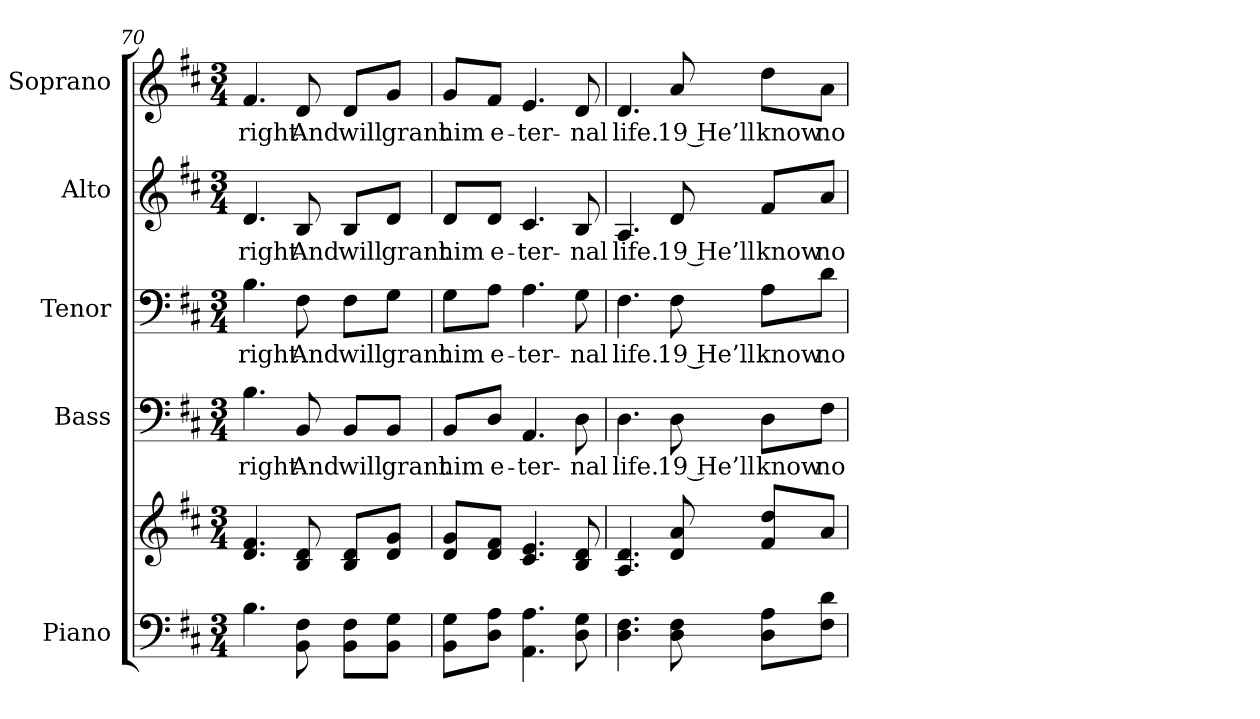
**kern	**kern	**kern	**text	**kern	**text	**kern	**text	**kern	**text
*part5	*part5	*part4	*part4	*part3	*part3	*part2	*part2	*part1	*part1
*staff6	*staff5	*staff4	*staff4	*staff3	*staff3	*staff2	*staff2	*staff1	*staff1
*I"Piano	*	*I"Bass	*	*I"Tenor	*	*I"Alto	*	*I"Soprano	*
*I'Pno.	*	*I'B.	*	*I'T.	*	*I'A.	*	*I'S.	*
!!LO:PB:g=z
*clefF4	*clefG2	*clefF4	*	*clefF4	*	*clefG2	*	*clefG2	*
*k[f#c#]	*k[f#c#]	*k[f#c#]	*	*k[f#c#]	*	*k[f#c#]	*	*k[f#c#]	*
*D:	*D:	*D:	*	*D:	*	*D:	*	*D:	*
*M3/4	*M3/4	*M3/4	*	*M3/4	*	*M3/4	*	*M3/4	*
=70	=70	=70	=70	=70	=70	=70	=70	=70	=70
!	!	!	!LO:LY:b:color=#000000	!	!	!	!	!	!
!	!	!	!	!	!LO:LY:b:color=#000000	!	!	!	!
!	!	!	!	!	!	!	!LO:LY:b:color=#000000	!	!
!	!	!	!	!	!	!	!	!	!LO:LY:b:color=#000000
4.Bi\	4.di/ 4.f#i	4.Bi\	-right	4.Bi\	-right	4.di/	-right	4.f#i/	-right
!	!	!	!LO:LY:b:color=#000000	!	!	!	!	!	!
!	!	!	!	!	!LO:LY:b:color=#000000	!	!	!	!
!	!	!	!	!	!	!	!LO:LY:b:color=#000000	!	!
!	!	!	!	!	!	!	!	!	!LO:LY:b:color=#000000
8BBi\ 8F#i	8Bi/ 8di	8BBi/	And	8F#i\	And	8Bi/	And	8di/	And
!	!	!	!LO:LY:b:color=#000000	!	!	!	!	!	!
!	!	!	!	!	!LO:LY:b:color=#000000	!	!	!	!
!	!	!	!	!	!	!	!LO:LY:b:color=#000000	!	!
!	!	!	!	!	!	!	!	!	!LO:LY:b:color=#000000
8BBi\ 8F#i\L	8Bi/ 8di/L	8BBi/L	will	8F#i\L	will	8Bi/L	will	8di/L	will
!	!	!	!LO:LY:b:color=#000000	!	!	!	!	!	!
!	!	!	!	!	!LO:LY:b:color=#000000	!	!	!	!
!	!	!	!	!	!	!	!LO:LY:b:color=#000000	!	!
!	!	!	!	!	!	!	!	!	!LO:LY:b:color=#000000
8BBi\ 8Gi\J	8di/ 8gi/J	8BBi/J	grant	8Gi\J	grant	8di/J	grant	8gi/J	grant
=71	=71	=71	=71	=71	=71	=71	=71	=71	=71
!	!	!	!LO:LY:b:color=#000000	!	!	!	!	!	!
!	!	!	!	!	!LO:LY:b:color=#000000	!	!	!	!
!	!	!	!	!	!	!	!LO:LY:b:color=#000000	!	!
!	!	!	!	!	!	!	!	!	!LO:LY:b:color=#000000
8BBi\ 8Gi\L	8di/ 8gi/L	8BBi/L	him	8Gi\L	him	8di/L	him	8gi/L	him
!	!	!	!LO:LY:b:color=#000000	!	!	!	!	!	!
!	!	!	!	!	!LO:LY:b:color=#000000	!	!	!	!
!	!	!	!	!	!	!	!LO:LY:b:color=#000000	!	!
!	!	!	!	!	!	!	!	!	!LO:LY:b:color=#000000
8Di\ 8Ai\J	8di/ 8f#i/J	8Di/J	e-	8Ai\J	e-	8di/J	e-	8f#i/J	e-
!	!	!	!LO:LY:b:color=#000000	!	!	!	!	!	!
!	!	!	!	!	!LO:LY:b:color=#000000	!	!	!	!
!	!	!	!	!	!	!	!LO:LY:b:color=#000000	!	!
!	!	!	!	!	!	!	!	!	!LO:LY:b:color=#000000
4.AAi\ 4.Ai	4.c#i/ 4.ei	4.AAi/	-ter-	4.Ai\	-ter-	4.c#i/	-ter-	4.ei/	-ter-
!	!	!	!LO:LY:b:color=#000000	!	!	!	!	!	!
!	!	!	!	!	!LO:LY:b:color=#000000	!	!	!	!
!	!	!	!	!	!	!	!LO:LY:b:color=#000000	!	!
!	!	!	!	!	!	!	!	!	!LO:LY:b:color=#000000
8Di\ 8Gi	8Bi/ 8di	8Di\	-nal	8Gi\	-nal	8Bi/	-nal	8di/	-nal
=72	=72	=72	=72	=72	=72	=72	=72	=72	=72
!	!	!	!LO:LY:b:color=#000000	!	!	!	!	!	!
!	!	!	!	!	!LO:LY:b:color=#000000	!	!	!	!
!	!	!	!	!	!	!	!LO:LY:b:color=#000000	!	!
!	!	!	!	!	!	!	!	!	!LO:LY:b:color=#000000
4.Di\ 4.F#i	4.Ai/ 4.di	4.Di\	life.	4.F#i\	life.	4.Ai/	life.	4.di/	life.
!	!	!	!LO:LY:b:color=#000000	!	!	!	!	!	!
!	!	!	!	!	!LO:LY:b:color=#000000	!	!	!	!
!	!	!	!	!	!	!	!LO:LY:b:color=#000000	!	!
!	!	!	!	!	!	!	!	!	!LO:LY:b:color=#000000
8Di\ 8F#i	8di/ 8ai	8Di\	19 He’ll	8F#i\	19 He’ll	8di/	19 He’ll	8ai/	19 He’ll
!	!	!	!LO:LY:b:color=#000000	!	!	!	!	!	!
!	!	!	!	!	!LO:LY:b:color=#000000	!	!	!	!
!	!	!	!	!	!	!	!LO:LY:b:color=#000000	!	!
!	!	!	!	!	!	!	!	!	!LO:LY:b:color=#000000
8Di\ 8Ai\L	8f#i/ 8ddi/L	8Di\L	know	8Ai\L	know	8f#i/L	know	8ddi\L	know
!	!	!	!LO:LY:b:color=#000000	!	!	!	!	!	!
!	!	!	!	!	!LO:LY:b:color=#000000	!	!	!	!
!	!	!	!	!	!	!	!LO:LY:b:color=#000000	!	!
!	!	!	!	!	!	!	!	!	!LO:LY:b:color=#000000
8F#i\ 8di\J	8ai/J	8F#i\J	no	8di\J	no	8ai/J	no	8ai\J	no
=	=	=	=	=	=	=	=	=	=
*-	*-	*-	*-	*-	*-	*-	*-	*-	*-
